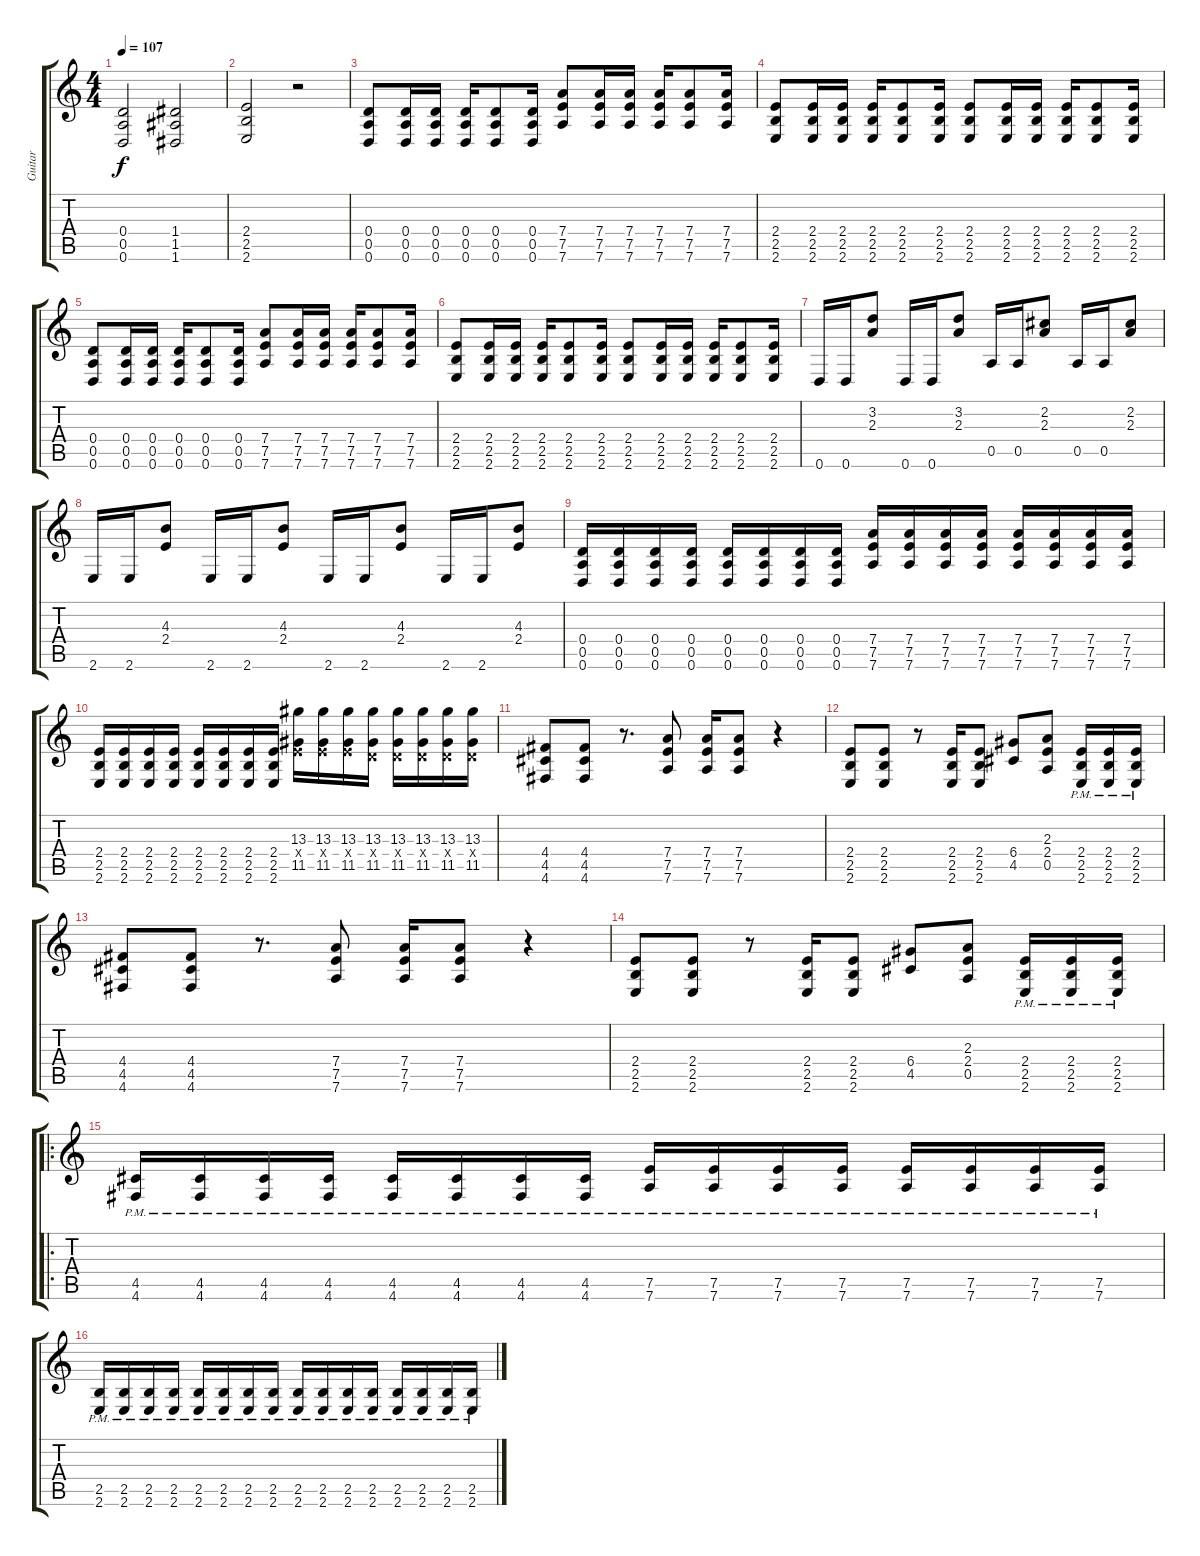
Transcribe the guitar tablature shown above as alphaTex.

\track ("Guitar" "Guitar") {instrument electricguitarclean}
\staff {score tabs}
\tuning (E4 B3 G3 D3 A2 D2) {hide}
\ts (4 4)
\tempo 107
\clef g2
\ks c
(0.4 0.5 0.6).2{dy f} (1.4 1.5 1.6).2 |
(2.4 2.5 2.6).2 r.2 |
(0.4 0.5 0.6).8 (0.4 0.5 0.6).16 (0.4 0.5 0.6).16 (0.4 0.5 0.6).16 (0.4 0.5 0.6).8 (0.4 0.5 0.6).16 (7.4 7.5 7.6).8 (7.4 7.5 7.6).16 (7.4 7.5 7.6).16 (7.4 7.5 7.6).16 (7.4 7.5 7.6).8 (7.4 7.5 7.6).16 |
(2.4 2.5 2.6).8 (2.4 2.5 2.6).16 (2.4 2.5 2.6).16 (2.4 2.5 2.6).16 (2.4 2.5 2.6).8 (2.4 2.5 2.6).16 (2.4 2.5 2.6).8 (2.4 2.5 2.6).16 (2.4 2.5 2.6).16 (2.4 2.5 2.6).16 (2.4 2.5 2.6).8 (2.4 2.5 2.6).16 |
(0.4 0.5 0.6).8 (0.4 0.5 0.6).16 (0.4 0.5 0.6).16 (0.4 0.5 0.6).16 (0.4 0.5 0.6).8 (0.4 0.5 0.6).16 (7.4 7.5 7.6).8 (7.4 7.5 7.6).16 (7.4 7.5 7.6).16 (7.4 7.5 7.6).16 (7.4 7.5 7.6).8 (7.4 7.5 7.6).16 |
(2.4 2.5 2.6).8 (2.4 2.5 2.6).16 (2.4 2.5 2.6).16 (2.4 2.5 2.6).16 (2.4 2.5 2.6).8 (2.4 2.5 2.6).16 (2.4 2.5 2.6).8 (2.4 2.5 2.6).16 (2.4 2.5 2.6).16 (2.4 2.5 2.6).16 (2.4 2.5 2.6).8 (2.4 2.5 2.6).16 |
0.6.16 0.6.16 (3.2 2.3).8 0.6.16 0.6.16 (3.2 2.3).8 0.5.16 0.5.16 (2.2 2.3).8 0.5.16 0.5.16 (2.2 2.3).8 |
2.6.16 2.6.16 (4.3 2.4).8 2.6.16 2.6.16 (4.3 2.4).8 2.6.16 2.6.16 (4.3 2.4).8 2.6.16 2.6.16 (4.3 2.4).8 |
(0.4 0.5 0.6).16 (0.4 0.5 0.6).16 (0.4 0.5 0.6).16 (0.4 0.5 0.6).16 (0.4 0.5 0.6).16 (0.4 0.5 0.6).16 (0.4 0.5 0.6).16 (0.4 0.5 0.6).16 (7.4 7.5 7.6).16 (7.4 7.5 7.6).16 (7.4 7.5 7.6).16 (7.4 7.5 7.6).16 (7.4 7.5 7.6).16 (7.4 7.5 7.6).16 (7.4 7.5 7.6).16 (7.4 7.5 7.6).16 |
(2.4 2.5 2.6).16 (2.4 2.5 2.6).16 (2.4 2.5 2.6).16 (2.4 2.5 2.6).16 (2.4 2.5 2.6).16 (2.4 2.5 2.6).16 (2.4 2.5 2.6).16 (2.4 2.5 2.6).16 (13.3 2.4{x} 11.5).16 (13.3 2.4{x} 11.5).16 (13.3 2.4{x} 11.5).16 (13.3 0.4{x} 11.5).16 (13.3 0.4{x} 11.5).16 (13.3 0.4{x} 11.5).16 (13.3 0.4{x} 11.5).16 (13.3 0.4{x} 11.5).16 |
(4.4 4.5 4.6).8{instrument distortionguitar} (4.4 4.5 4.6).8 r.8{d} (7.4 7.5 7.6).8 (7.4 7.5 7.6).16 (7.4 7.5 7.6).8 r.4 |
(2.4 2.5 2.6).8 (2.4 2.5 2.6).8 r.8 (2.4 2.5 2.6).16 (2.4 2.5 2.6).8 (6.4 4.5).8 (2.3 2.4 0.5).8 (2.4{pm} 2.5{pm} 2.6{pm}).16 (2.4{pm} 2.5{pm} 2.6{pm}).16 (2.4{pm} 2.5{pm} 2.6{pm}).16 |
(4.4 4.5 4.6).8{instrument distortionguitar} (4.4 4.5 4.6).8 r.8{d} (7.4 7.5 7.6).8 (7.4 7.5 7.6).16 (7.4 7.5 7.6).8 r.4 |
(2.4 2.5 2.6).8 (2.4 2.5 2.6).8 r.8 (2.4 2.5 2.6).16 (2.4 2.5 2.6).8 (6.4 4.5).8 (2.3 2.4 0.5).8 (2.4{pm} 2.5{pm} 2.6{pm}).16 (2.4{pm} 2.5{pm} 2.6{pm}).16 (2.4{pm} 2.5{pm} 2.6{pm}).16 |
\ro
(4.5{pm} 4.6{pm}).16 (4.5{pm} 4.6{pm}).16 (4.5{pm} 4.6{pm}).16 (4.5{pm} 4.6{pm}).16 (4.5{pm} 4.6{pm}).16 (4.5{pm} 4.6{pm}).16 (4.5{pm} 4.6{pm}).16 (4.5{pm} 4.6{pm}).16 (7.5{pm} 7.6{pm}).16 (7.5{pm} 7.6{pm}).16 (7.5{pm} 7.6{pm}).16 (7.5{pm} 7.6{pm}).16 (7.5{pm} 7.6{pm}).16 (7.5{pm} 7.6{pm}).16 (7.5{pm} 7.6{pm}).16 (7.5{pm} 7.6{pm}).16 |
(2.5{pm} 2.6{pm}).16 (2.5{pm} 2.6{pm}).16 (2.5{pm} 2.6{pm}).16 (2.5{pm} 2.6{pm}).16 (2.5{pm} 2.6{pm}).16 (2.5{pm} 2.6{pm}).16 (2.5{pm} 2.6{pm}).16 (2.5{pm} 2.6{pm}).16 (2.5{pm} 2.6{pm}).16 (2.5{pm} 2.6{pm}).16 (2.5{pm} 2.6{pm}).16 (2.5{pm} 2.6{pm}).16 (2.5{pm} 2.6{pm}).16 (2.5{pm} 2.6{pm}).16 (2.5{pm} 2.6{pm}).16 (2.5{pm} 2.6{pm}).16
